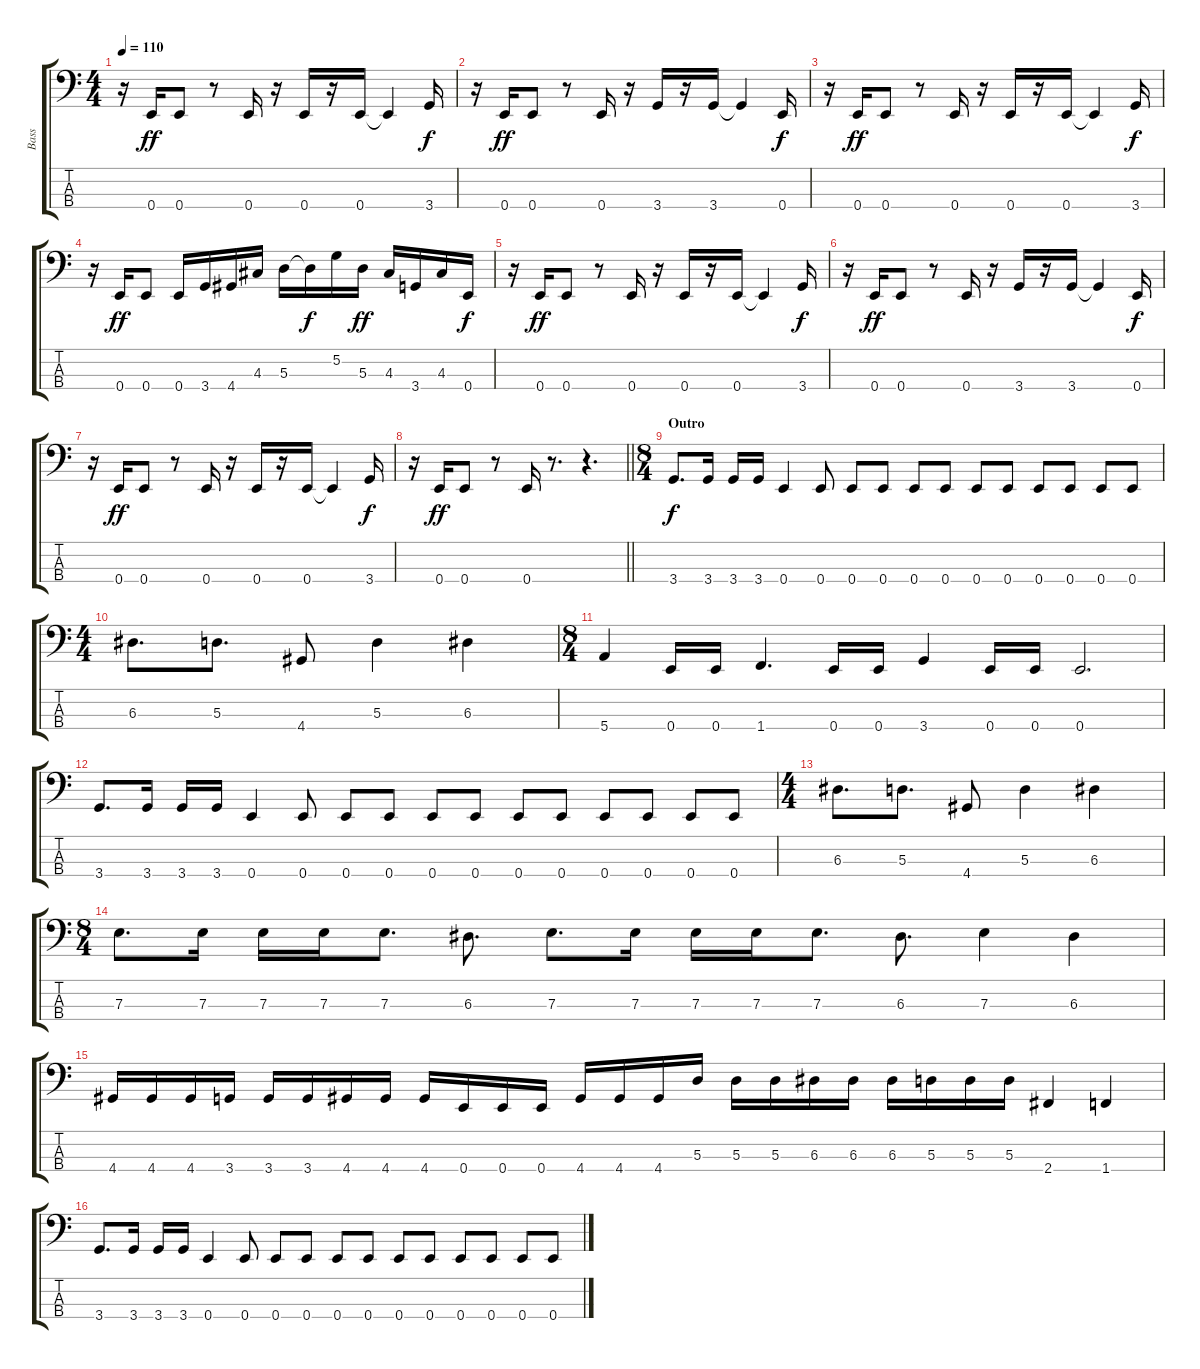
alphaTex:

\track ("Bass" "Bass") {instrument electricbassfinger}
\staff {score tabs}
\tuning (G2 D2 A1 E1) {hide}
\ts (4 4)
\tempo 110
\clef f4
\ks c
r.16{dy f} 0.4.16{dy ff} 0.4.8 r.8 0.4.16 r.16 0.4.16 r.16 0.4.16 0.4{t}.4 3.4.16{dy f} |
r.16 0.4.16{dy ff} 0.4.8 r.8 0.4.16 r.16 3.4.16 r.16 3.4.16 3.4{t}.4 0.4.16{dy f} |
r.16 0.4.16{dy ff} 0.4.8 r.8 0.4.16 r.16 0.4.16 r.16 0.4.16 0.4{t}.4 3.4.16{dy f} |
r.16 0.4.16{dy ff} 0.4.8 0.4.16 3.4.16 4.4.16 4.3.16 5.3.16 5.3{t}.16{dy f} 5.2.16 5.3.16{dy ff} 4.3.16 3.4.16 4.3.16 0.4.16{dy f} |
r.16 0.4.16{dy ff} 0.4.8 r.8 0.4.16 r.16 0.4.16 r.16 0.4.16 0.4{t}.4 3.4.16{dy f} |
r.16 0.4.16{dy ff} 0.4.8 r.8 0.4.16 r.16 3.4.16 r.16 3.4.16 3.4{t}.4 0.4.16{dy f} |
r.16 0.4.16{dy ff} 0.4.8 r.8 0.4.16 r.16 0.4.16 r.16 0.4.16 0.4{t}.4 3.4.16{dy f} |
\barLineRight lightlight
r.16 0.4.16{dy ff} 0.4.8 r.8 0.4.16 r.8{d} r.4{d} |
\ts (8 4)
\section ("" "Outro")
3.4.8{d dy f} 3.4.16 3.4.16 3.4.16 0.4.4 0.4.8 0.4.8 0.4.8 0.4.8 0.4.8 0.4.8 0.4.8 0.4.8 0.4.8 0.4.8 0.4.8 |
\ts (4 4)
6.3.8{d} 5.3.8{d} 4.4.8 5.3.4 6.3.4 |
\ts (8 4)
5.4.4 0.4.16 0.4.16 1.4.4{d} 0.4.16 0.4.16 3.4.4 0.4.16 0.4.16 0.4.2{d} |
3.4.8{d} 3.4.16 3.4.16 3.4.16 0.4.4 0.4.8 0.4.8 0.4.8 0.4.8 0.4.8 0.4.8 0.4.8 0.4.8 0.4.8 0.4.8 0.4.8 |
\ts (4 4)
6.3.8{d} 5.3.8{d} 4.4.8 5.3.4 6.3.4 |
\ts (8 4)
7.3.8{d} 7.3.16 7.3.16 7.3.16 7.3.8{d} 6.3.8{d} 7.3.8{d} 7.3.16 7.3.16 7.3.16 7.3.8{d} 6.3.8{d} 7.3.4 6.3.4 |
4.4.16 4.4.16 4.4.16 3.4.16 3.4.16 3.4.16 4.4.16 4.4.16 4.4.16 0.4.16 0.4.16 0.4.16 4.4.16 4.4.16 4.4.16 5.3.16 5.3.16 5.3.16 6.3.16 6.3.16 6.3.16 5.3.16 5.3.16 5.3.16 2.4.4 1.4.4 |
3.4.8{d} 3.4.16 3.4.16 3.4.16 0.4.4 0.4.8 0.4.8 0.4.8 0.4.8 0.4.8 0.4.8 0.4.8 0.4.8 0.4.8 0.4.8 0.4.8
